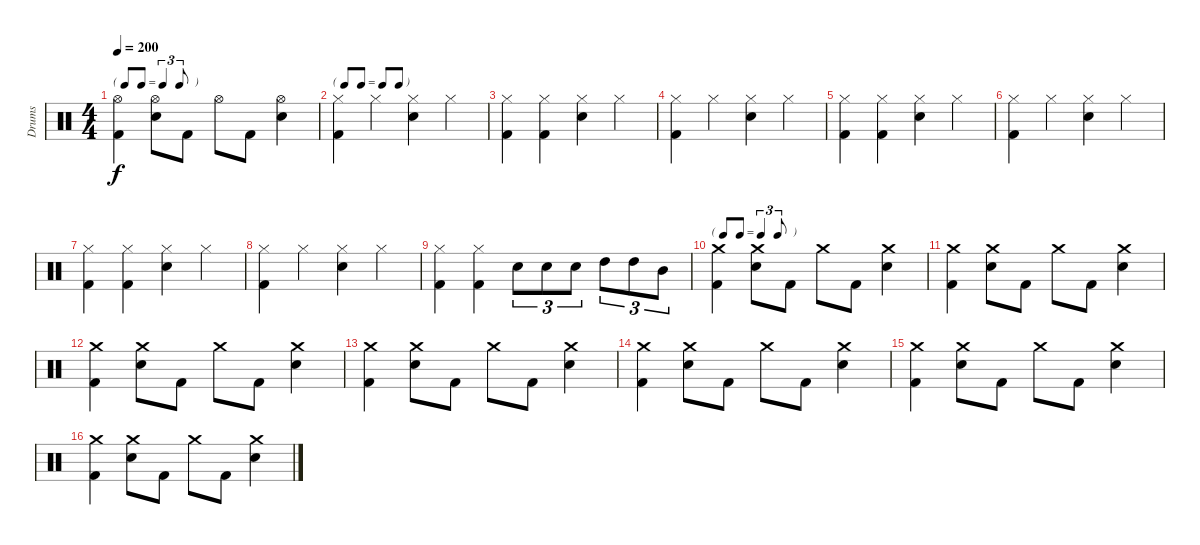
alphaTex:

\track ("Drums" "Drums") {instrument percussion bank 177}
\staff {score}
\articulation defaults
\ts (4 4)
\tf triplet8th
\tempo 200
\clef neutral
\ks c
("Hi-Hat (open)" "Kick (hit) 2").4{dy f} ("Hi-Hat (open)" "Electric Snare (hit)").8 "Kick (hit) 2".8 "Hi-Hat (open)".8 "Kick (hit) 2".8 ("Hi-Hat (open)" "Electric Snare (hit)").4 |
\tf none
("Hi-Hat (closed)" "Kick (hit) 2").4 "Hi-Hat (closed)".4 ("Hi-Hat (closed)" "Electric Snare (hit)").4 "Hi-Hat (closed)".4 |
("Hi-Hat (closed)" "Kick (hit) 2").4 ("Hi-Hat (closed)" "Kick (hit) 2").4 ("Hi-Hat (closed)" "Electric Snare (hit)").4 "Hi-Hat (closed)".4 |
("Hi-Hat (closed)" "Kick (hit) 2").4 "Hi-Hat (closed)".4 ("Hi-Hat (closed)" "Electric Snare (hit)").4 "Hi-Hat (closed)".4 |
("Hi-Hat (closed)" "Kick (hit) 2").4 ("Hi-Hat (closed)" "Kick (hit) 2").4 ("Hi-Hat (closed)" "Electric Snare (hit)").4 "Hi-Hat (closed)".4 |
("Hi-Hat (closed)" "Kick (hit) 2").4 "Hi-Hat (closed)".4 ("Hi-Hat (closed)" "Electric Snare (hit)").4 "Hi-Hat (closed)".4 |
("Hi-Hat (closed)" "Kick (hit) 2").4 ("Hi-Hat (closed)" "Kick (hit) 2").4 ("Hi-Hat (closed)" "Electric Snare (hit)").4 "Hi-Hat (closed)".4 |
("Hi-Hat (closed)" "Kick (hit) 2").4 "Hi-Hat (closed)".4 ("Hi-Hat (closed)" "Electric Snare (hit)").4 "Hi-Hat (closed)".4 |
("Hi-Hat (closed)" "Kick (hit) 2").4 ("Hi-Hat (closed)" "Kick (hit) 2").4 "Electric Snare (hit)".8{tu (3 2)} "Electric Snare (hit)".8{tu (3 2)} "Electric Snare (hit)".8{tu (3 2)} "High Tom (hit)".8{tu (3 2)} "High Tom (hit)".8{tu (3 2)} "Mid Tom (hit)".8{tu (3 2)} |
\tf triplet8th
("Crash medium (hit)" "Kick (hit) 2").4 ("Crash medium (hit)" "Electric Snare (hit)").8 "Kick (hit) 2".8 "Crash medium (hit)".8 "Kick (hit) 2".8 ("Crash medium (hit)" "Electric Snare (hit)").4 |
("Crash medium (hit)" "Kick (hit) 2").4 ("Crash medium (hit)" "Electric Snare (hit)").8 "Kick (hit) 2".8 "Crash medium (hit)".8 "Kick (hit) 2".8 ("Crash medium (hit)" "Electric Snare (hit)").4 |
("Crash medium (hit)" "Kick (hit) 2").4 ("Crash medium (hit)" "Electric Snare (hit)").8 "Kick (hit) 2".8 "Crash medium (hit)".8 "Kick (hit) 2".8 ("Crash medium (hit)" "Electric Snare (hit)").4 |
("Crash medium (hit)" "Kick (hit) 2").4 ("Crash medium (hit)" "Electric Snare (hit)").8 "Kick (hit) 2".8 "Crash medium (hit)".8 "Kick (hit) 2".8 ("Crash medium (hit)" "Electric Snare (hit)").4 |
("Crash medium (hit)" "Kick (hit) 2").4 ("Crash medium (hit)" "Electric Snare (hit)").8 "Kick (hit) 2".8 "Crash medium (hit)".8 "Kick (hit) 2".8 ("Crash medium (hit)" "Electric Snare (hit)").4 |
("Crash medium (hit)" "Kick (hit) 2").4 ("Crash medium (hit)" "Electric Snare (hit)").8 "Kick (hit) 2".8 "Crash medium (hit)".8 "Kick (hit) 2".8 ("Crash medium (hit)" "Electric Snare (hit)").4 |
("Crash medium (hit)" "Kick (hit) 2").4 ("Crash medium (hit)" "Electric Snare (hit)").8 "Kick (hit) 2".8 "Crash medium (hit)".8 "Kick (hit) 2".8 ("Crash medium (hit)" "Electric Snare (hit)").4
